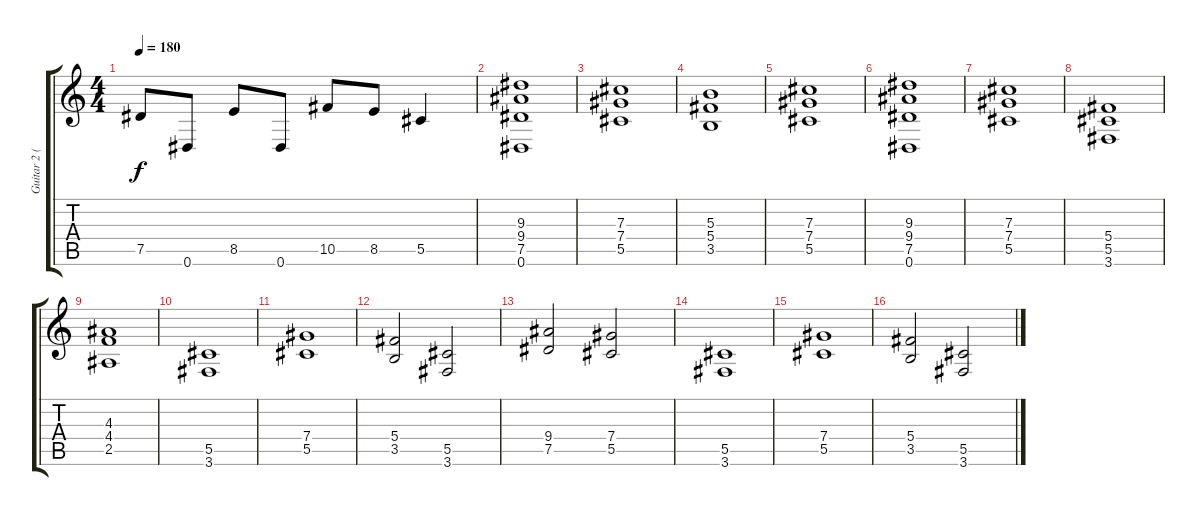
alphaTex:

\track ("Guitar 2 (Eb-tuning)" "Guitar 2 (") {instrument overdrivenguitar}
\staff {score tabs}
\tuning (Eb4 Bb3 Gb3 Db3 Ab2 Eb2) {hide}
\ts (4 4)
\tempo 180
\clef g2
\ks c
7.5.8{dy f} 0.6.8 8.5.8 0.6.8 10.5.8 8.5.8 5.5.4 |
(9.3 9.4 7.5 0.6).1 |
(7.3 7.4 5.5).1 |
(5.3 5.4 3.5).1 |
(7.3 7.4 5.5).1 |
(9.3 9.4 7.5 0.6).1 |
(7.3 7.4 5.5).1 |
(5.4 5.5 3.6).1 |
(4.3 4.4 2.5).1 |
(5.5 3.6).1 |
(7.4 5.5).1 |
(5.4 3.5).2 (5.5 3.6).2 |
(9.4 7.5).2 (7.4 5.5).2 |
(5.5 3.6).1 |
(7.4 5.5).1 |
(5.4 3.5).2 (5.5 3.6).2
